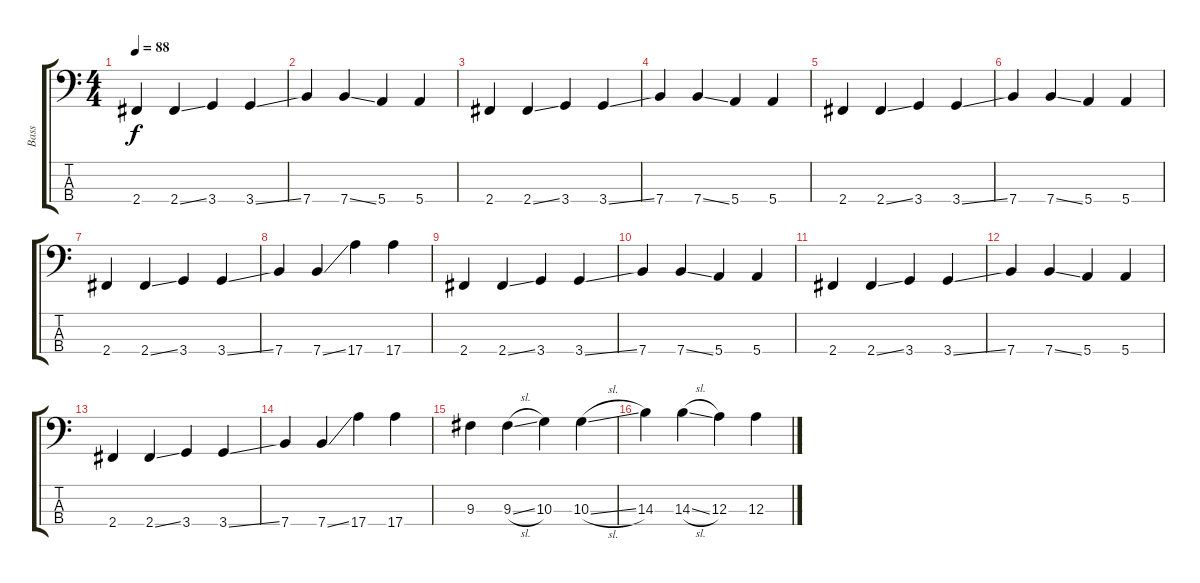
\track ("Bass" "Bass") {instrument electricbasspick}
\staff {score tabs}
\tuning (G2 D2 A1 E1) {hide}
\ts (4 4)
\tempo 88
\clef f4
\ks c
2.4.4{dy f} 2.4{ss}.4 3.4.4 3.4{ss}.4 |
7.4.4 7.4{ss}.4 5.4.4 5.4.4 |
2.4.4 2.4{ss}.4 3.4.4 3.4{ss}.4 |
7.4.4 7.4{ss}.4 5.4.4 5.4.4 |
2.4.4 2.4{ss}.4 3.4.4 3.4{ss}.4 |
7.4.4 7.4{ss}.4 5.4.4 5.4.4 |
2.4.4 2.4{ss}.4 3.4.4 3.4{ss}.4 |
7.4.4 7.4{ss}.4 17.4.4 17.4.4 |
2.4.4 2.4{ss}.4 3.4.4 3.4{ss}.4 |
7.4.4 7.4{ss}.4 5.4.4 5.4.4 |
2.4.4 2.4{ss}.4 3.4.4 3.4{ss}.4 |
7.4.4 7.4{ss}.4 5.4.4 5.4.4 |
2.4.4 2.4{ss}.4 3.4.4 3.4{ss}.4 |
7.4.4 7.4{ss}.4 17.4.4 17.4.4 |
9.3.4 9.3{sl}.4 10.3.4 10.3{sl}.4 |
14.3.4 14.3{sl}.4 12.3.4 12.3.4
